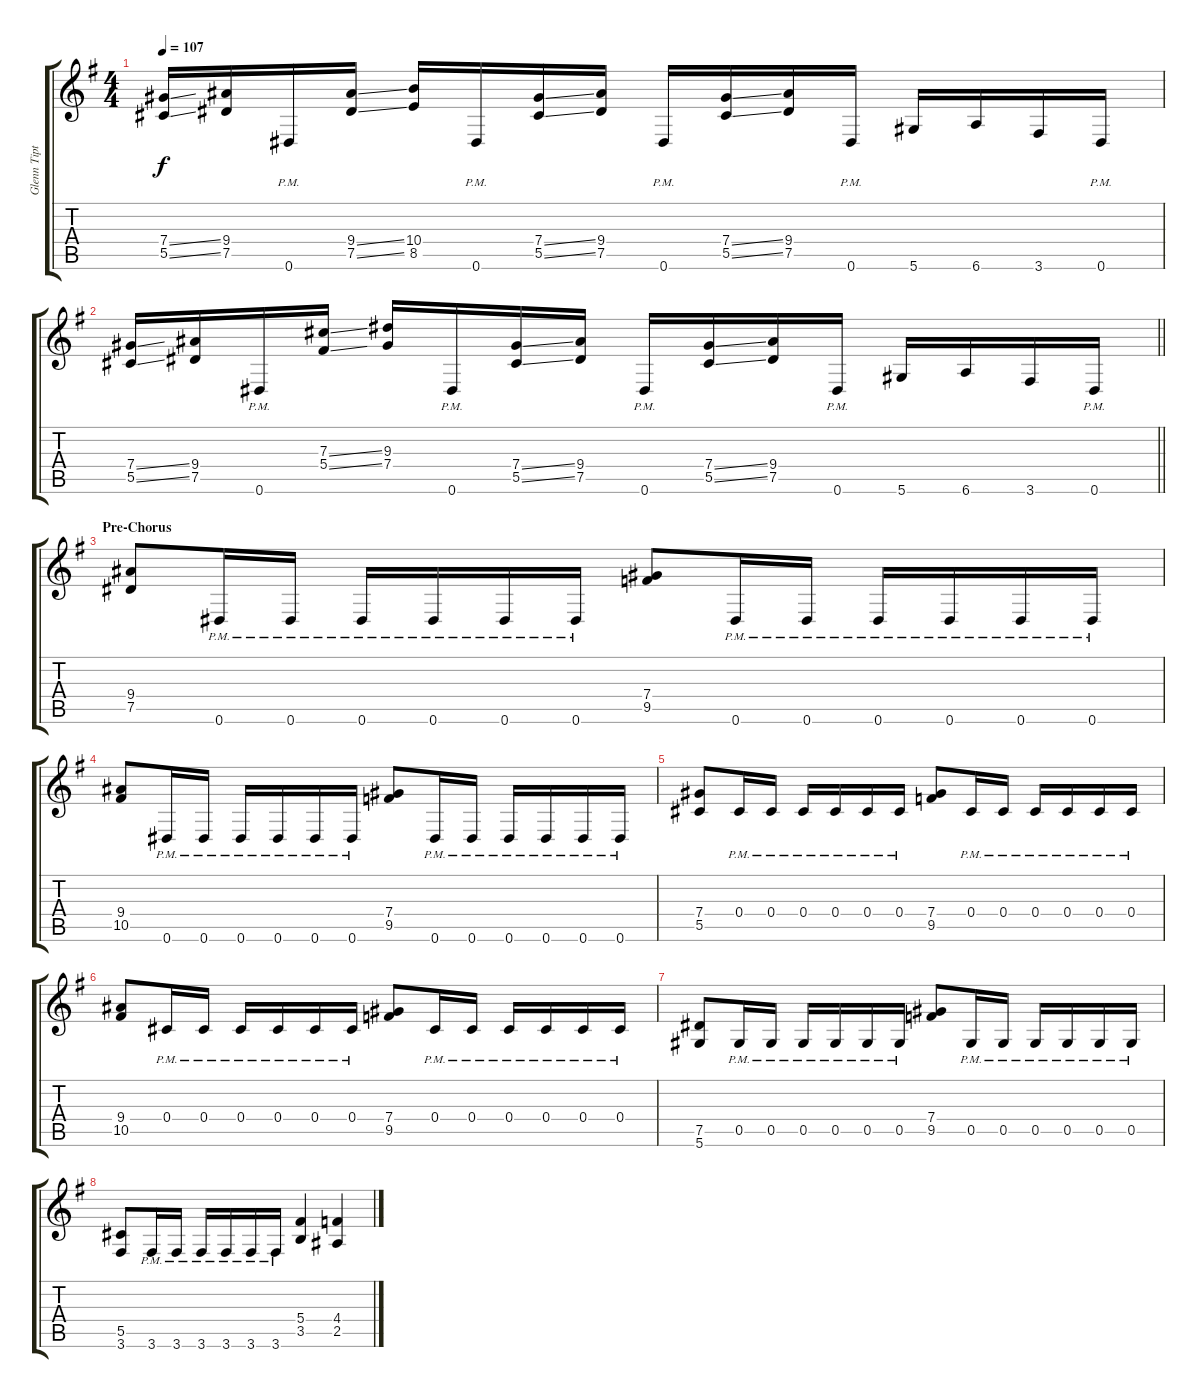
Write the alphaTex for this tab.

\track ("Glenn Tipton" "Glenn Tipt") {instrument distortionguitar}
\staff {score tabs}
\tuning (Eb4 Bb3 Gb3 Db3 Ab2 Eb2) {hide}
\ts (4 4)
\tempo 107
\clef g2
\ks eminor
(7.4{ss} 5.5{ss}).16{dy f} (9.4 7.5).16 0.6{pm}.16 (9.4{ss} 7.5{ss}).16 (10.4 8.5).16 0.6{pm}.16 (7.4{ss} 5.5{ss}).16 (9.4 7.5).16 0.6{pm}.16 (7.4{ss} 5.5{ss}).16 (9.4 7.5).16 0.6{pm}.16 5.6.16 6.6.16 3.6.16 0.6{pm}.16 |
\barLineRight lightlight
(7.4{ss} 5.5{ss}).16 (9.4 7.5).16 0.6{pm}.16 (7.3{ss} 5.4{ss}).16 (9.3 7.4).16 0.6{pm}.16 (7.4{ss} 5.5{ss}).16 (9.4 7.5).16 0.6{pm}.16 (7.4{ss} 5.5{ss}).16 (9.4 7.5).16 0.6{pm}.16 5.6.16 6.6.16 3.6.16 0.6{pm}.16 |
\section ("" "Pre-Chorus")
(9.4 7.5).8 0.6{pm}.16 0.6{pm}.16 0.6{pm}.16 0.6{pm}.16 0.6{pm}.16 0.6{pm}.16 (7.4 9.5).8 0.6{pm}.16 0.6{pm}.16 0.6{pm}.16 0.6{pm}.16 0.6{pm}.16 0.6{pm}.16 |
(9.4 10.5).8 0.6{pm}.16 0.6{pm}.16 0.6{pm}.16 0.6{pm}.16 0.6{pm}.16 0.6{pm}.16 (7.4 9.5).8 0.6{pm}.16 0.6{pm}.16 0.6{pm}.16 0.6{pm}.16 0.6{pm}.16 0.6{pm}.16 |
(7.4 5.5).8 0.4{pm}.16 0.4{pm}.16 0.4{pm}.16 0.4{pm}.16 0.4{pm}.16 0.4{pm}.16 (7.4 9.5).8 0.4{pm}.16 0.4{pm}.16 0.4{pm}.16 0.4{pm}.16 0.4{pm}.16 0.4{pm}.16 |
(9.4 10.5).8 0.4{pm}.16 0.4{pm}.16 0.4{pm}.16 0.4{pm}.16 0.4{pm}.16 0.4{pm}.16 (7.4 9.5).8 0.4{pm}.16 0.4{pm}.16 0.4{pm}.16 0.4{pm}.16 0.4{pm}.16 0.4{pm}.16 |
(7.5 5.6).8 0.5{pm}.16 0.5{pm}.16 0.5{pm}.16 0.5{pm}.16 0.5{pm}.16 0.5{pm}.16 (7.4 9.5).8 0.5{pm}.16 0.5{pm}.16 0.5{pm}.16 0.5{pm}.16 0.5{pm}.16 0.5{pm}.16 |
(5.5 3.6).8 3.6{pm}.16 3.6{pm}.16 3.6{pm}.16 3.6{pm}.16 3.6{pm}.16 3.6{pm}.16 (5.4 3.5).4 (4.4 2.5).4
